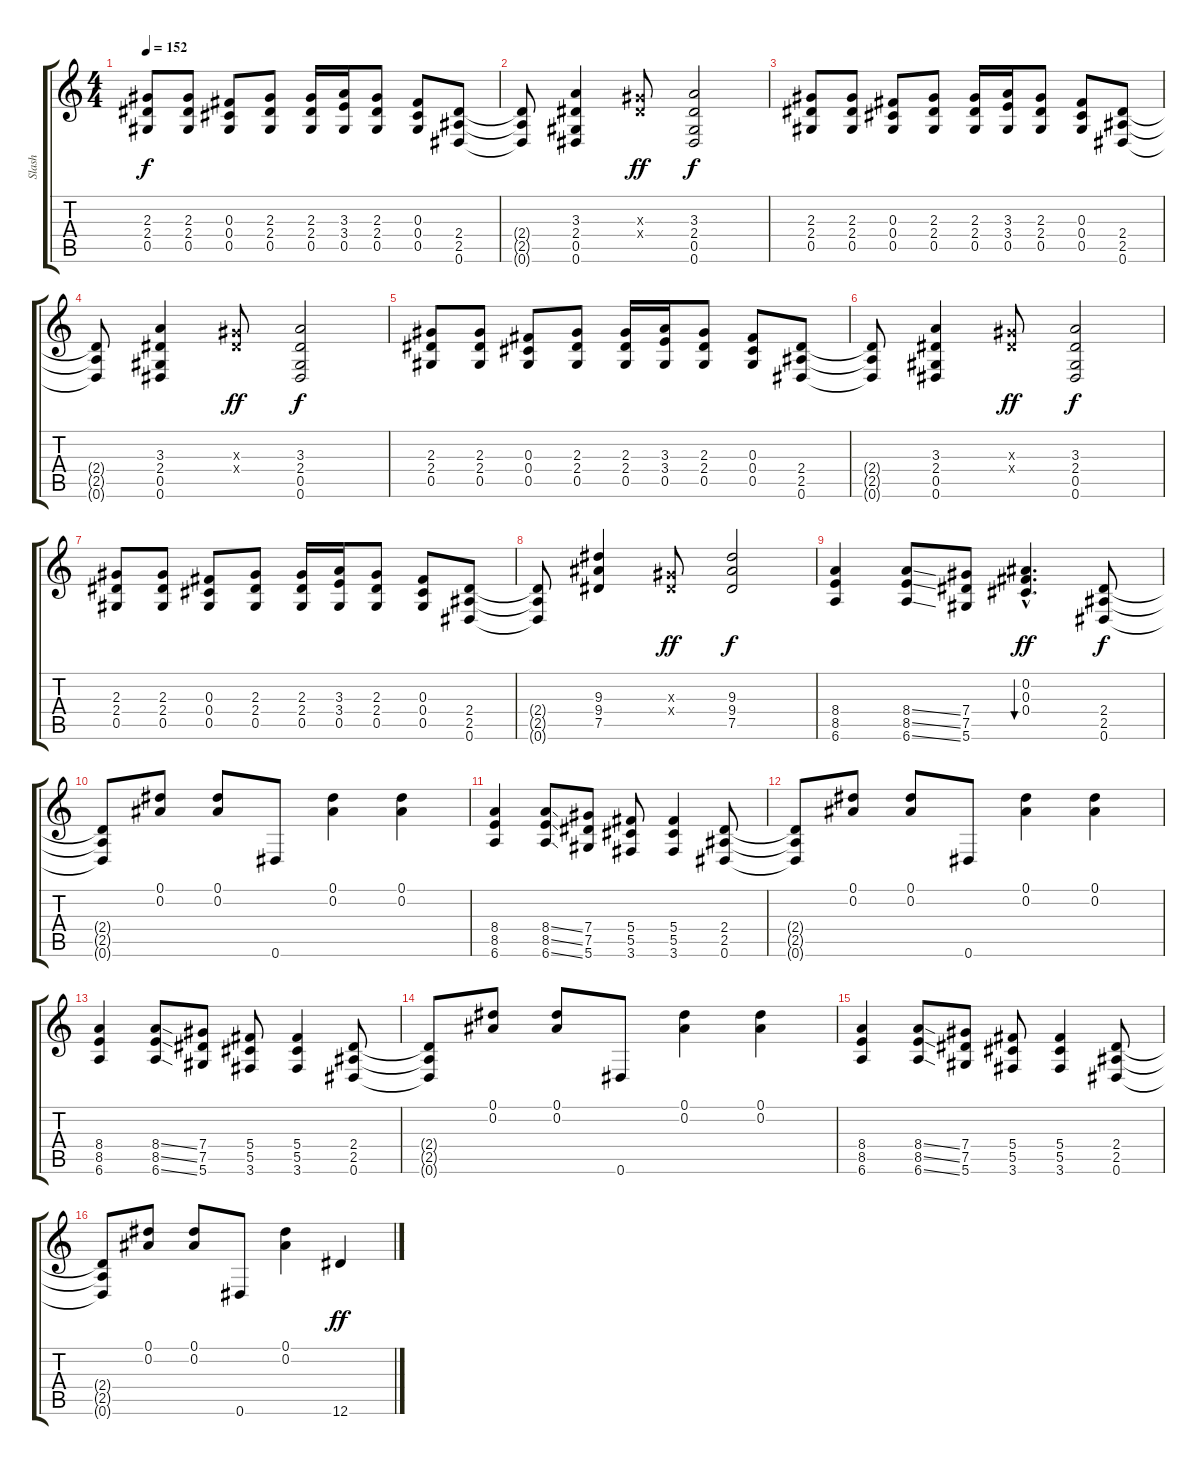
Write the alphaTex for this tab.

\track ("Slash" "Slash") {instrument distortionguitar}
\staff {score tabs}
\tuning (Eb4 Bb3 Gb3 Db3 Ab2 Eb2) {hide}
\ts (4 4)
\tempo 152
\clef g2
\ks c
(2.3 2.4 0.5).8{dy f} (2.3 2.4 0.5).8 (0.3 0.4 0.5).8 (2.3 2.4 0.5).8 (2.3 2.4 0.5).16 (3.3 3.4 0.5).16 (2.3 2.4 0.5).8 (0.3 0.4 0.5).8 (2.4 2.5 0.6).8 |
(2.4{t} 2.5{t} 0.6{t}).8 (3.3 2.4 0.5 0.6).4 (2.3{x} 2.4{x}).8{dy ff} (3.3 2.4 0.5 0.6).2{dy f} |
(2.3 2.4 0.5).8 (2.3 2.4 0.5).8 (0.3 0.4 0.5).8 (2.3 2.4 0.5).8 (2.3 2.4 0.5).16 (3.3 3.4 0.5).16 (2.3 2.4 0.5).8 (0.3 0.4 0.5).8 (2.4 2.5 0.6).8 |
(2.4{t} 2.5{t} 0.6{t}).8 (3.3 2.4 0.5 0.6).4 (2.3{x} 2.4{x}).8{dy ff} (3.3 2.4 0.5 0.6).2{dy f} |
(2.3 2.4 0.5).8 (2.3 2.4 0.5).8 (0.3 0.4 0.5).8 (2.3 2.4 0.5).8 (2.3 2.4 0.5).16 (3.3 3.4 0.5).16 (2.3 2.4 0.5).8 (0.3 0.4 0.5).8 (2.4 2.5 0.6).8 |
(2.4{t} 2.5{t} 0.6{t}).8 (3.3 2.4 0.5 0.6).4 (2.3{x} 2.4{x}).8{dy ff} (3.3 2.4 0.5 0.6).2{dy f} |
(2.3 2.4 0.5).8 (2.3 2.4 0.5).8 (0.3 0.4 0.5).8 (2.3 2.4 0.5).8 (2.3 2.4 0.5).16 (3.3 3.4 0.5).16 (2.3 2.4 0.5).8 (0.3 0.4 0.5).8 (2.4 2.5 0.6).8 |
(2.4{t} 2.5{t} 0.6{t}).8 (9.3 9.4 7.5).4 (2.3{x} 2.4{x}).8{dy ff} (9.3 9.4 7.5).2{dy f} |
(8.4 8.5 6.6).4 (8.4{ss} 8.5{ss} 6.6{ss}).8 (7.4 7.5 5.6).8 (0.2{hac} 0.3{hac} 0.4{hac}).4{d bu 60 dy ff} (2.4 2.5 0.6).8{dy f} |
(2.4{t} 2.5{t} 0.6{t}).8 (0.1 0.2).8 (0.1 0.2).8 0.6.8 (0.1 0.2).4 (0.1 0.2).4 |
(8.4 8.5 6.6).4 (8.4{ss} 8.5{ss} 6.6{ss}).8 (7.4 7.5 5.6).8 (5.4 5.5 3.6).8 (5.4 5.5 3.6).4 (2.4 2.5 0.6).8 |
(2.4{t} 2.5{t} 0.6{t}).8 (0.1 0.2).8 (0.1 0.2).8 0.6.8 (0.1 0.2).4 (0.1 0.2).4 |
(8.4 8.5 6.6).4 (8.4{ss} 8.5{ss} 6.6{ss}).8 (7.4 7.5 5.6).8 (5.4 5.5 3.6).8 (5.4 5.5 3.6).4 (2.4 2.5 0.6).8 |
(2.4{t} 2.5{t} 0.6{t}).8 (0.1 0.2).8 (0.1 0.2).8 0.6.8 (0.1 0.2).4 (0.1 0.2).4 |
(8.4 8.5 6.6).4 (8.4{ss} 8.5{ss} 6.6{ss}).8 (7.4 7.5 5.6).8 (5.4 5.5 3.6).8 (5.4 5.5 3.6).4 (2.4 2.5 0.6).8 |
(2.4{t} 2.5{t} 0.6{t}).8 (0.1 0.2).8 (0.1 0.2).8 0.6.8 (0.1 0.2).4 12.6.4{dy ff}
